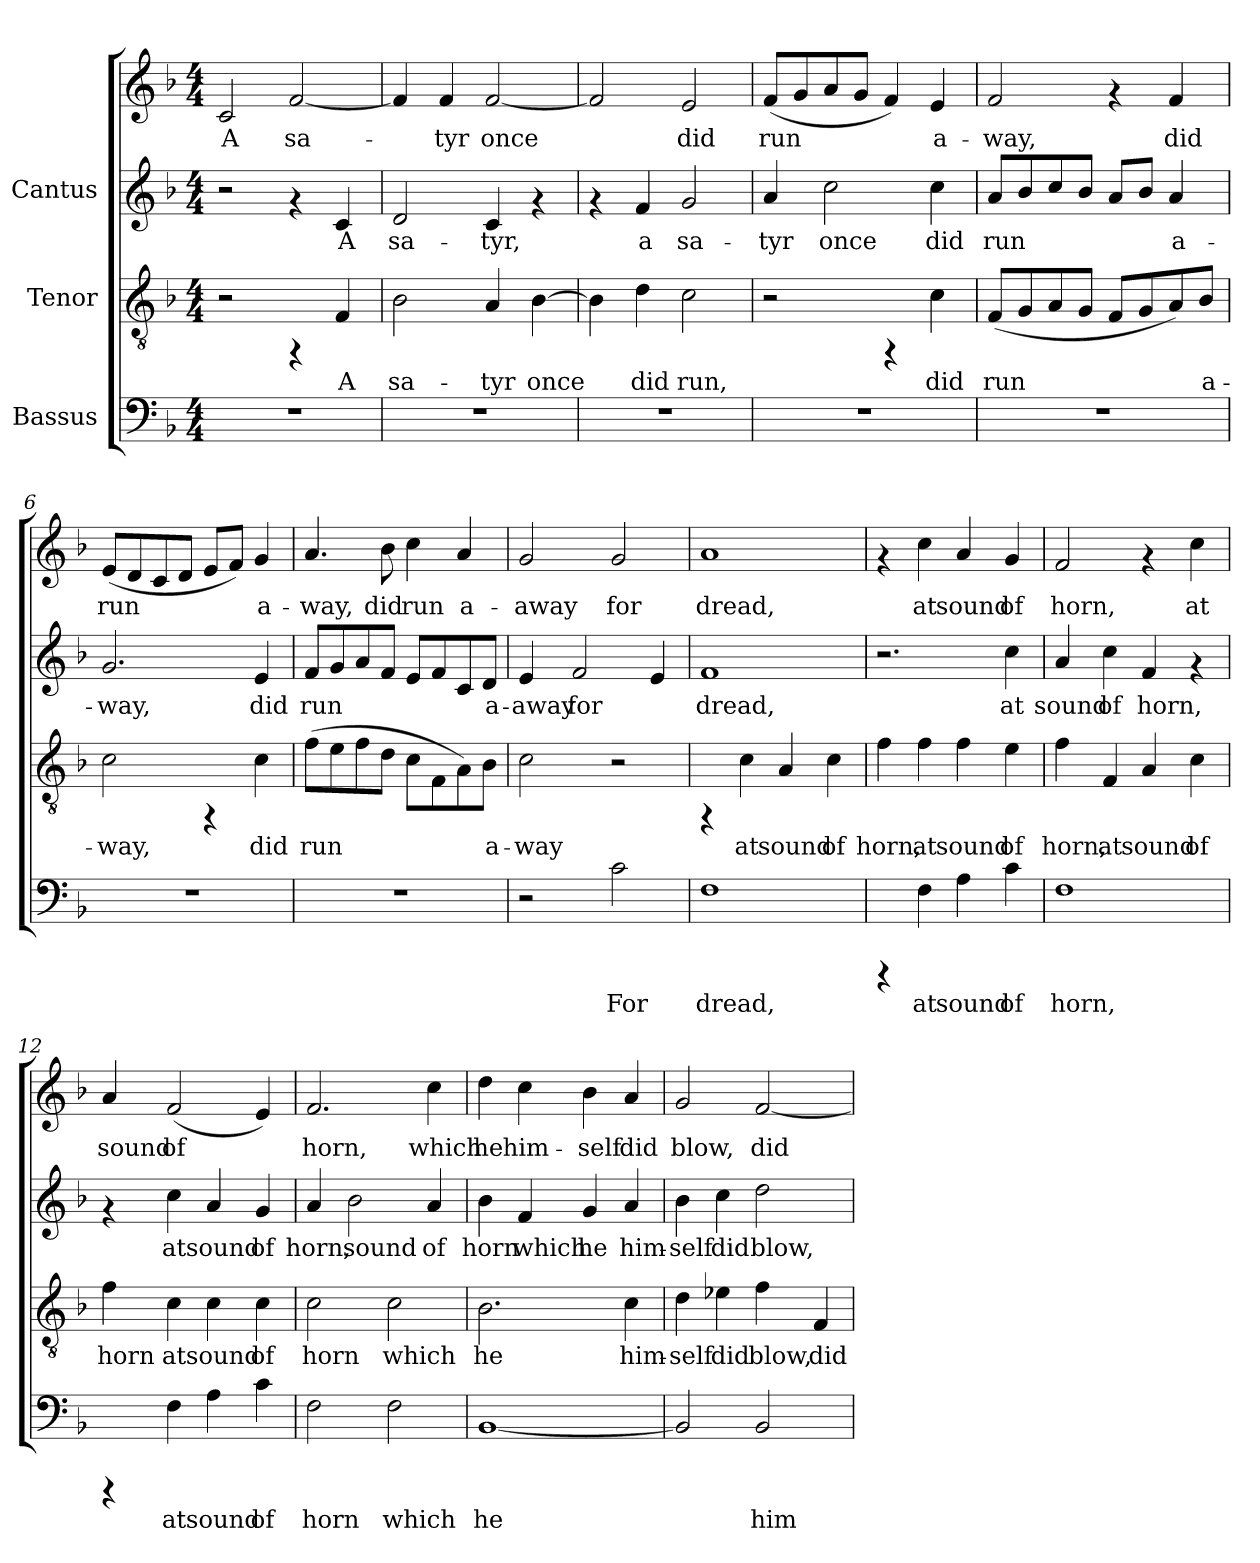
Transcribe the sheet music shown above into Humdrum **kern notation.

**kern	**text	**kern	**text	**kern	**text	**kern	**text
*part3	*part3	*part2	*part2	*part1	*part1	*part1	*part1
*staff4	*staff4	*staff3	*staff3	*staff2	*staff2	*staff1	*staff1
*I"Bassus	*	*I"Tenor	*	*I"Cantus	*	*	*
!!LO:PB:g=z
*stria5	*	*stria5	*	*stria5	*	*stria5	*
*clefF4	*	*clefGv2	*	*clefG2	*	*clefG2	*
*k[b-]	*	*k[b-]	*	*k[b-]	*	*k[b-]	*
*F:	*	*F:	*	*F:	*	*F:	*
*M4/4	*	*M4/4	*	*M4/4	*	*M4/4	*
*MM132	*	*MM132	*	*MM132	*	*MM132	*
=1	=1	=1	=1	=1	=1	=1	=1
!	!	!	!	!	!	!	!LO:LY:b:cj
1r	.	2r	.	2r	.	2c/	A
!	!	!	!	!	!	!	!LO:LY:b:cj
.	.	4rFF	.	4rf	.	[<2f/	sa-
!	!	!	!LO:LY:b:cj	!	!LO:LY:b:cj	!	!
.	.	4F/	A	4c/	-A	.	.
=2	=2	=2	=2	=2	=2	=2	=2
!	!	!	!LO:LY:b:cj	!	!LO:LY:b:cj	!	!LO:LY:b:cj
1r	.	2B-\	sa-	2d/	sa-	4f/]	.
!	!	!	!	!	!	!	!LO:LY:b:cj
.	.	.	.	.	.	4f/	tyr
!	!	!	!LO:LY:b:cj	!	!LO:LY:b:cj	!	!LO:LY:b:cj
.	.	4A/	-tyr	4c/	-tyr,	[<2f/	once
!	!	!	!LO:LY:b:cj	!	!	!	!
.	.	[>4B-\	once	4rf	.	.	.
=3	=3	=3	=3	=3	=3	=3	=3
!	!	!	!LO:LY:b:cj	!	!	!	!LO:LY:b:cj
1r	.	4B-\]	.	4rf	.	2f/]	.
!	!	!	!LO:LY:b:cj	!	!LO:LY:b:cj	!	!
.	.	4d\	did	4f/	a	.	.
!	!	!	!LO:LY:b:cj	!	!LO:LY:b:cj	!	!LO:LY:b:cj
.	.	2c\	run,	2g/	sa-	2e/	did
=4	=4	=4	=4	=4	=4	=4	=4
!	!	!	!	!	!LO:LY:b:cj	!	!LO:LY:b:cj
1r	.	2r	.	4a/	-tyr	(<8f/L	-run
!	!	!	!	!	!	!	!LO:LY:b:cj
.	.	.	.	.	.	8g/	.
!	!	!	!	!	!LO:LY:b:cj	!	!LO:LY:b:cj
.	.	.	.	2cc\	once	8a/	.
!	!	!	!	!	!	!	!LO:LY:b:cj
.	.	.	.	.	.	8g/J	.
!	!	!	!	!	!	!	!LO:LY:b:cj
.	.	4rFF	.	.	.	4f/)	.
!	!	!	!LO:LY:b:cj	!	!LO:LY:b:cj	!	!LO:LY:b:cj
.	.	4c\	did	4cc\	did	4e/	a-
=5	=5	=5	=5	=5	=5	=5	=5
!	!	!	!LO:LY:b:cj	!	!LO:LY:b:cj	!	!LO:LY:b:cj
1r	.	(<8F/L	run	8a/L	run	2f/	way,
!	!	!	!LO:LY:b:cj	!	!LO:LY:b:cj	!	!
.	.	8G/	.	8b-/	.	.	.
!	!	!	!LO:LY:b:cj	!	!LO:LY:b:cj	!	!
.	.	8A/	.	8cc/	.	.	.
!	!	!	!LO:LY:b:cj	!	!LO:LY:b:cj	!	!
.	.	8G/J	.	8b-/J	.	.	.
!	!	!	!LO:LY:b:cj	!	!LO:LY:b:cj	!	!
.	.	8F/L	.	8a/L	.	4rf	.
!	!	!	!LO:LY:b:cj	!	!LO:LY:b:cj	!	!
.	.	8G/	.	8b-/J	.	.	.
!	!	!	!LO:LY:b:cj	!	!LO:LY:b:cj	!	!LO:LY:b:cj
.	.	8A/)	.	4a/	a-	4f/	did
!	!	!	!LO:LY:b:cj	!	!	!	!
.	.	8B-/J	a-	.	.	.	.
!!LO:LB:g=z
=6	=6	=6	=6	=6	=6	=6	=6
!	!	!	!LO:LY:b:cj	!	!LO:LY:b:cj	!	!LO:LY:b:cj
1r	.	2c\	-way,	2.g/	-way,	(<8e/L	-run
!	!	!	!	!	!	!	!LO:LY:b:cj
.	.	.	.	.	.	8d/	.
!	!	!	!	!	!	!	!LO:LY:b:cj
.	.	.	.	.	.	8c/	.
!	!	!	!	!	!	!	!LO:LY:b:cj
.	.	.	.	.	.	8d/J	.
!	!	!	!	!	!	!	!LO:LY:b:cj
.	.	4rFF	.	.	.	8e/L	.
!	!	!	!	!	!	!	!LO:LY:b:cj
.	.	.	.	.	.	8f/J)	.
!	!	!	!LO:LY:b:cj	!	!LO:LY:b:cj	!	!LO:LY:b:cj
.	.	4c\	did	4e/	did	4g/	a-
=7	=7	=7	=7	=7	=7	=7	=7
!	!	!	!LO:LY:b:cj	!	!LO:LY:b:cj	!	!LO:LY:b:cj
1r	.	(>8f\L	run	8f/L	-run	4.a/	way,
!	!	!	!LO:LY:b:cj	!	!LO:LY:b:cj	!	!
.	.	8e\	.	8g/	.	.	.
!	!	!	!LO:LY:b:cj	!	!LO:LY:b:cj	!	!
.	.	8f\	.	8a/	.	.	.
!	!	!	!LO:LY:b:cj	!	!LO:LY:b:cj	!	!LO:LY:b:cj
.	.	8d\J	.	8f/J	.	8b-\	did
!	!	!	!LO:LY:b:cj	!	!LO:LY:b:cj	!	!LO:LY:b:cj
.	.	8c\L	.	8e/L	.	4cc\	run
!	!	!	!LO:LY:b:cj	!	!LO:LY:b:cj	!	!
.	.	8F\	.	8f/	.	.	.
!	!	!	!LO:LY:b:cj	!	!LO:LY:b:cj	!	!LO:LY:b:cj
.	.	8A\)	.	8c/	.	4a/	a-
!	!	!	!LO:LY:b:cj	!	!LO:LY:b:cj	!	!
.	.	8B-\J	a-	8d/J	a-	.	.
=8	=8	=8	=8	=8	=8	=8	=8
!	!	!	!LO:LY:b:cj	!	!LO:LY:b:cj	!	!LO:LY:b:cj
2r	.	2c\	-way	4e/	away	2g/	-away
!	!	!	!	!	!LO:LY:b:cj	!	!
.	.	.	.	2f/	for	.	.
!	!LO:LY:b:cj	!	!	!	!	!	!LO:LY:b:cj
2c\	For	2r	.	.	.	2g/	for
!	!	!	!	!	!LO:LY:b:cj	!	!
.	.	.	.	4e/	.	.	.
=9	=9	=9	=9	=9	=9	=9	=9
!	!LO:LY:b:cj	!	!	!	!LO:LY:b:cj	!	!LO:LY:b:cj
1F	dread,	4rFF	.	1f	dread,	1a	dread,
!	!	!	!LO:LY:b:cj	!	!	!	!
.	.	4c\	at	.	.	.	.
!	!	!	!LO:LY:b:cj	!	!	!	!
.	.	4A/	sound	.	.	.	.
!	!	!	!LO:LY:b:cj	!	!	!	!
.	.	4c\	of	.	.	.	.
!!LO:LB:g=z
=10	=10	=10	=10	=10	=10	=10	=10
!	!	!	!LO:LY:b:cj	!	!	!	!
4rCCC	.	4f\	horn,	2.r	.	4rf	.
!	!LO:LY:b:cj	!	!LO:LY:b:cj	!	!	!	!LO:LY:b:cj
4F\	at	4f\	at	.	.	4cc\	at
!	!LO:LY:b:cj	!	!LO:LY:b:cj	!	!	!	!LO:LY:b:cj
4A\	sound	4f\	sound	.	.	4a/	sound
!	!LO:LY:b:cj	!	!LO:LY:b:cj	!	!LO:LY:b:cj	!	!LO:LY:b:cj
4c\	of	4e\	of	4cc\	at	4g/	of
=11	=11	=11	=11	=11	=11	=11	=11
!	!LO:LY:b:cj	!	!LO:LY:b:cj	!	!LO:LY:b:cj	!	!LO:LY:b:cj
1F	horn,	4f\	horn,	4a/	sound	2f/	horn,
!	!	!	!LO:LY:b:cj	!	!LO:LY:b:cj	!	!
.	.	4F/	at	4cc\	of	.	.
!	!	!	!LO:LY:b:cj	!	!LO:LY:b:cj	!	!
.	.	4A/	sound	4f/	horn,	4rf	.
!	!	!	!LO:LY:b:cj	!	!	!	!LO:LY:b:cj
.	.	4c\	of	4rf	.	4cc\	at
=12	=12	=12	=12	=12	=12	=12	=12
!	!	!	!LO:LY:b:cj	!	!	!	!LO:LY:b:cj
4rCCC	.	4f\	horn	4rf	.	4a/	sound
!	!LO:LY:b:cj	!	!LO:LY:b:cj	!	!LO:LY:b:cj	!	!LO:LY:b:cj
4F\	at	4c\	at	4cc\	at	(<2f/	of
!	!LO:LY:b:cj	!	!LO:LY:b:cj	!	!LO:LY:b:cj	!	!
4A\	sound	4c\	sound	4a/	sound	.	.
!	!LO:LY:b:cj	!	!LO:LY:b:cj	!	!LO:LY:b:cj	!	!LO:LY:b:cj
4c\	of	4c\	of	4g/	of	4e/)	.
=13	=13	=13	=13	=13	=13	=13	=13
!	!LO:LY:b:cj	!	!LO:LY:b:cj	!	!LO:LY:b:cj	!	!LO:LY:b:cj
2F\	horn	2c\	horn	4a/	horn,	2.f/	horn,
!	!	!	!	!	!LO:LY:b:cj	!	!
.	.	.	.	2b-\	sound	.	.
!	!LO:LY:b:cj	!	!LO:LY:b:cj	!	!	!	!
2F\	which	2c\	which	.	.	.	.
!	!	!	!	!	!LO:LY:b:cj	!	!LO:LY:b:cj
.	.	.	.	4a/	of	4cc\	which
!!LO:PB:g=z
=14	=14	=14	=14	=14	=14	=14	=14
!	!LO:LY:b:cj	!	!LO:LY:b:cj	!	!LO:LY:b:cj	!	!LO:LY:b:cj
[<1BB-	he	2.B-\	he	4b-\	horn	4dd\	he
!	!	!	!	!	!LO:LY:b:cj	!	!LO:LY:b:cj
.	.	.	.	4f/	which	4cc\	him-
!	!	!	!	!	!LO:LY:b:cj	!	!LO:LY:b:cj
.	.	.	.	4g/	he	4b-\	-self
!	!	!	!LO:LY:b:cj	!	!LO:LY:b:cj	!	!LO:LY:b:cj
.	.	4c\	him-	4a/	him-	4a/	did
=15	=15	=15	=15	=15	=15	=15	=15
!	!LO:LY:b:cj	!	!LO:LY:b:cj	!	!LO:LY:b:cj	!	!LO:LY:b:cj
2BB-/]	.	4d\	-self	4b-\	self	2g/	-blow,
!	!	!	!LO:LY:b:cj	!	!LO:LY:b:cj	!	!
.	.	4e-X\	did	4cc\	did	.	.
!	!LO:LY:b:cj	!	!LO:LY:b:cj	!	!LO:LY:b:cj	!	!LO:LY:b:cj
2BB-/	him-	4f\	blow,	2dd\	blow,	[<2f/	did
!	!	!	!LO:LY:b:cj	!	!	!	!
.	.	4F/	did	.	.	.	.
=	=	=	=	=	=	=	=
*-	*-	*-	*-	*-	*-	*-	*-
